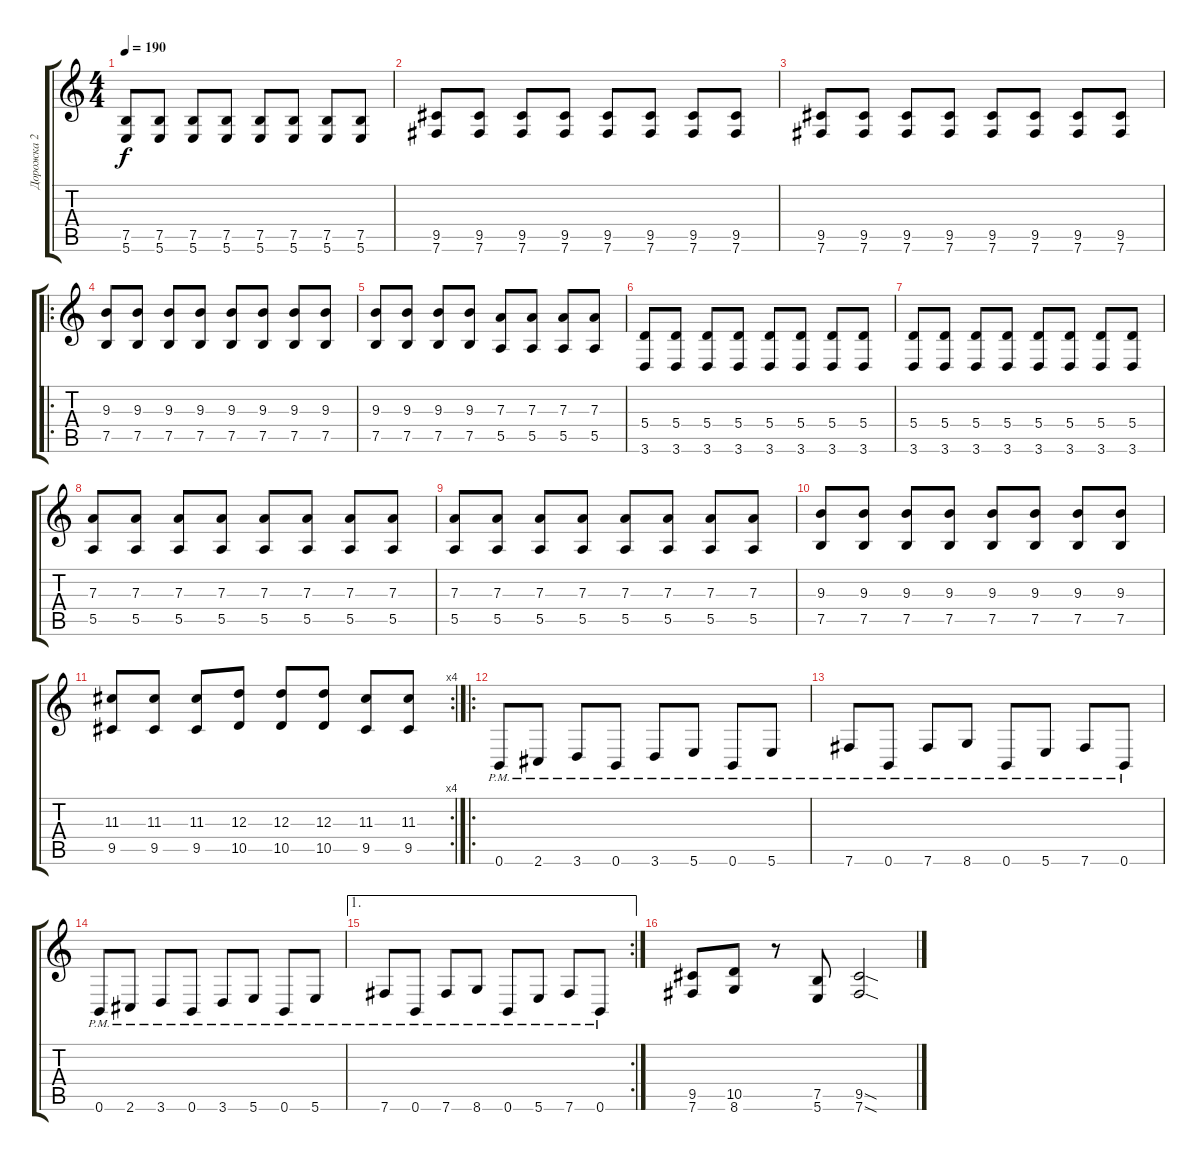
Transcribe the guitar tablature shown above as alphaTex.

\track ("Дорожка 2" "Дорожка 2") {instrument distortionguitar}
\staff {score tabs}
\tuning (B3 Gb3 D3 A2 E2 B1) {hide}
\ts (4 4)
\tempo 190
\clef g2
\ks c
(7.5 5.6).8{dy f} (7.5 5.6).8 (7.5 5.6).8 (7.5 5.6).8 (7.5 5.6).8 (7.5 5.6).8 (7.5 5.6).8 (7.5 5.6).8 |
(9.5 7.6).8 (9.5 7.6).8 (9.5 7.6).8 (9.5 7.6).8 (9.5 7.6).8 (9.5 7.6).8 (9.5 7.6).8 (9.5 7.6).8 |
(9.5 7.6).8 (9.5 7.6).8 (9.5 7.6).8 (9.5 7.6).8 (9.5 7.6).8 (9.5 7.6).8 (9.5 7.6).8 (9.5 7.6).8 |
\ro
(9.3 7.5).8 (9.3 7.5).8 (9.3 7.5).8 (9.3 7.5).8 (9.3 7.5).8 (9.3 7.5).8 (9.3 7.5).8 (9.3 7.5).8 |
(9.3 7.5).8 (9.3 7.5).8 (9.3 7.5).8 (9.3 7.5).8 (7.3 5.5).8 (7.3 5.5).8 (7.3 5.5).8 (7.3 5.5).8 |
(5.4 3.6).8 (5.4 3.6).8 (5.4 3.6).8 (5.4 3.6).8 (5.4 3.6).8 (5.4 3.6).8 (5.4 3.6).8 (5.4 3.6).8 |
(5.4 3.6).8 (5.4 3.6).8 (5.4 3.6).8 (5.4 3.6).8 (5.4 3.6).8 (5.4 3.6).8 (5.4 3.6).8 (5.4 3.6).8 |
(7.3 5.5).8 (7.3 5.5).8 (7.3 5.5).8 (7.3 5.5).8 (7.3 5.5).8 (7.3 5.5).8 (7.3 5.5).8 (7.3 5.5).8 |
(7.3 5.5).8 (7.3 5.5).8 (7.3 5.5).8 (7.3 5.5).8 (7.3 5.5).8 (7.3 5.5).8 (7.3 5.5).8 (7.3 5.5).8 |
(9.3 7.5).8 (9.3 7.5).8 (9.3 7.5).8 (9.3 7.5).8 (9.3 7.5).8 (9.3 7.5).8 (9.3 7.5).8 (9.3 7.5).8 |
\rc 4
(11.3 9.5).8 (11.3 9.5).8 (11.3 9.5).8 (12.3 10.5).8 (12.3 10.5).8 (12.3 10.5).8 (11.3 9.5).8 (11.3 9.5).8 |
\ro
0.6{pm}.8 2.6{pm}.8 3.6{pm}.8 0.6{pm}.8 3.6{pm}.8 5.6{pm}.8 0.6{pm}.8 5.6{pm}.8 |
7.6{pm}.8 0.6{pm}.8 7.6{pm}.8 8.6{pm}.8 0.6{pm}.8 5.6{pm}.8 7.6{pm}.8 0.6{pm}.8 |
0.6{pm}.8 2.6{pm}.8 3.6{pm}.8 0.6{pm}.8 3.6{pm}.8 5.6{pm}.8 0.6{pm}.8 5.6{pm}.8 |
\ae 1
\rc 2
7.6{pm}.8 0.6{pm}.8 7.6{pm}.8 8.6{pm}.8 0.6{pm}.8 5.6{pm}.8 7.6{pm}.8 0.6{pm}.8 |
(9.5 7.6).8 (10.5 8.6).8 r.8 (7.5 5.6).8 (9.5{sod} 7.6{sod}).2
